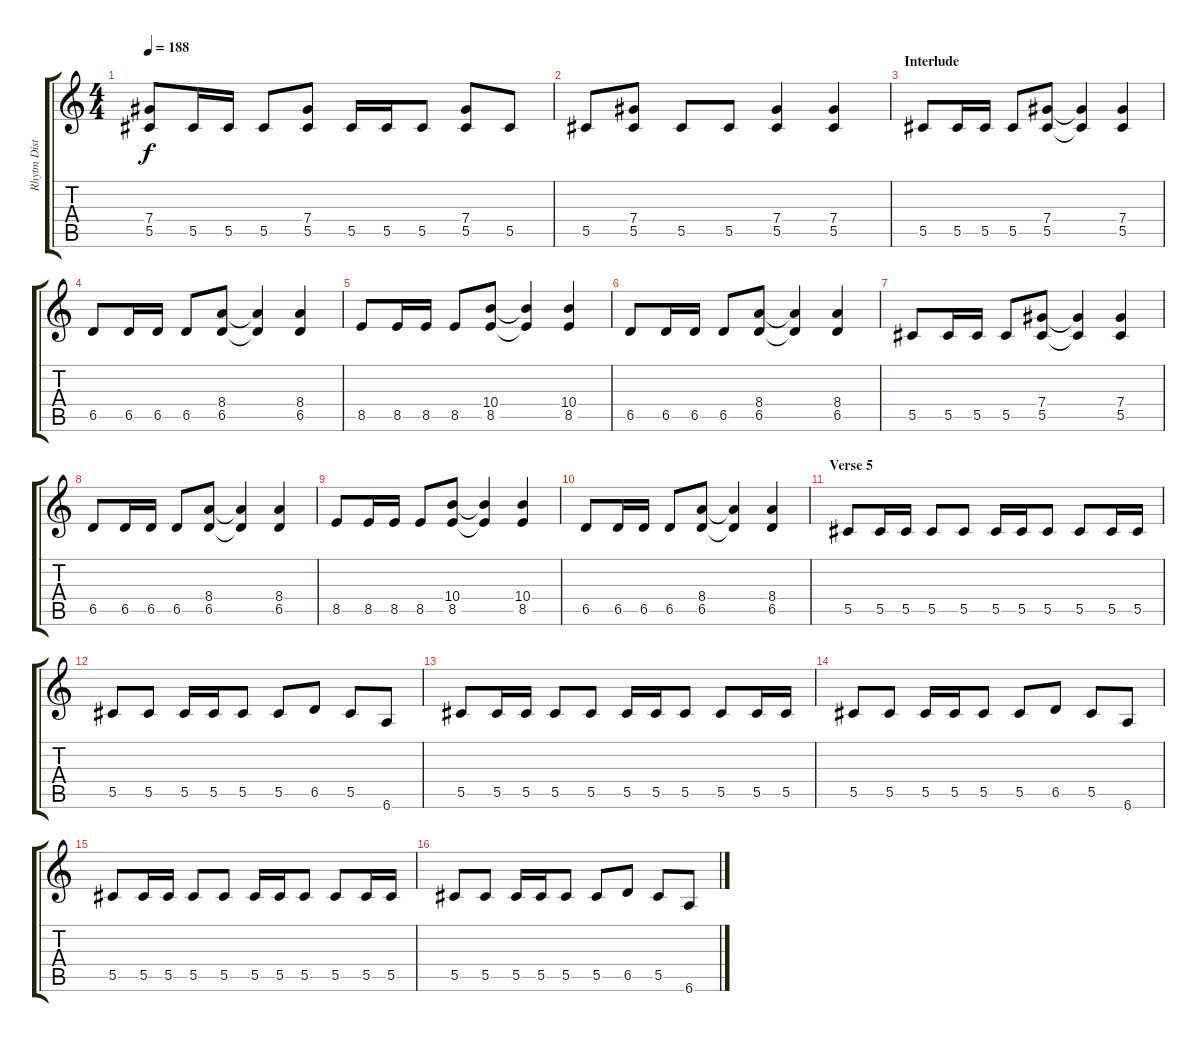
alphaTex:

\track ("Rhytm Distortion" "Rhytm Dist") {instrument overdrivenguitar}
\staff {score tabs}
\tuning (Eb4 Bb3 Gb3 Db3 Ab2 Eb2) {hide}
\ts (4 4)
\tempo 188
\clef g2
\ks c
(7.4 5.5).8{dy f} 5.5.16 5.5.16 5.5.8 (7.4 5.5).8 5.5.16 5.5.16 5.5.8 (7.4 5.5).8 5.5.8 |
5.5.8 (7.4 5.5).8 5.5.8 5.5.8 (7.4 5.5).4 (7.4 5.5).4 |
\section ("" "Interlude")
5.5.8 5.5.16 5.5.16 5.5.8 (7.4 5.5).8 (7.4{t} 5.5{t}).4 (7.4 5.5).4 |
6.5.8 6.5.16 6.5.16 6.5.8 (8.4 6.5).8 (8.4{t} 6.5{t}).4 (8.4 6.5).4 |
8.5.8 8.5.16 8.5.16 8.5.8 (10.4 8.5).8 (10.4{t} 8.5{t}).4 (10.4 8.5).4 |
6.5.8 6.5.16 6.5.16 6.5.8 (8.4 6.5).8 (8.4{t} 6.5{t}).4 (8.4 6.5).4 |
5.5.8 5.5.16 5.5.16 5.5.8 (7.4 5.5).8 (7.4{t} 5.5{t}).4 (7.4 5.5).4 |
6.5.8 6.5.16 6.5.16 6.5.8 (8.4 6.5).8 (8.4{t} 6.5{t}).4 (8.4 6.5).4 |
8.5.8 8.5.16 8.5.16 8.5.8 (10.4 8.5).8 (10.4{t} 8.5{t}).4 (10.4 8.5).4 |
6.5.8 6.5.16 6.5.16 6.5.8 (8.4 6.5).8 (8.4{t} 6.5{t}).4 (8.4 6.5).4 |
\section ("" "Verse 5")
5.5.8 5.5.16 5.5.16 5.5.8 5.5.8 5.5.16 5.5.16 5.5.8 5.5.8 5.5.16 5.5.16 |
5.5.8 5.5.8 5.5.16 5.5.16 5.5.8 5.5.8 6.5.8 5.5.8 6.6.8 |
5.5.8 5.5.16 5.5.16 5.5.8 5.5.8 5.5.16 5.5.16 5.5.8 5.5.8 5.5.16 5.5.16 |
5.5.8 5.5.8 5.5.16 5.5.16 5.5.8 5.5.8 6.5.8 5.5.8 6.6.8 |
5.5.8 5.5.16 5.5.16 5.5.8 5.5.8 5.5.16 5.5.16 5.5.8 5.5.8 5.5.16 5.5.16 |
5.5.8 5.5.8 5.5.16 5.5.16 5.5.8 5.5.8 6.5.8 5.5.8 6.6.8
